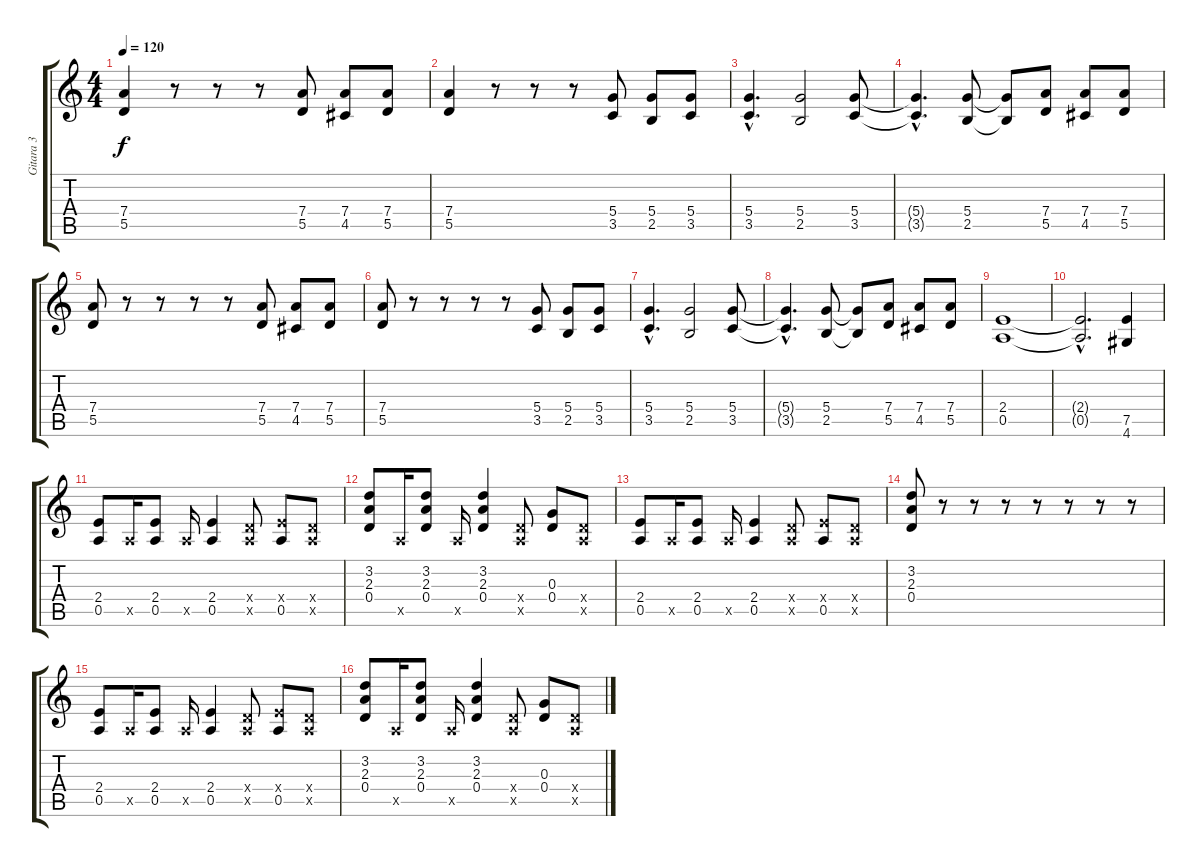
\track ("Gitara 3" "Gitara 3") {instrument distortionguitar}
\staff {score tabs}
\tuning (E4 B3 G3 D3 A2 E2) {hide}
\ts (4 4)
\tempo 120
\clef g2
\ks c
(7.4 5.5).4{dy f} r.8 r.8 r.8 (7.4 5.5).8 (7.4 4.5).8 (7.4 5.5).8 |
(7.4 5.5).4 r.8 r.8 r.8 (5.4 3.5).8 (5.4 2.5).8 (5.4 3.5).8 |
(5.4{hac} 3.5{hac}).4{d} (5.4 2.5).2 (5.4 3.5).8 |
(5.4{hac t} 3.5{hac t}).4{d} (5.4 2.5).8 (5.4{t} 2.5{t}).8 (7.4 5.5).8 (7.4 4.5).8 (7.4 5.5).8 |
(7.4 5.5).8 r.8 r.8 r.8 r.8 (7.4 5.5).8 (7.4 4.5).8 (7.4 5.5).8 |
(7.4 5.5).8 r.8 r.8 r.8 r.8 (5.4 3.5).8 (5.4 2.5).8 (5.4 3.5).8 |
(5.4{hac} 3.5{hac}).4{d} (5.4 2.5).2 (5.4 3.5).8 |
(5.4{hac t} 3.5{hac t}).4{d} (5.4 2.5).8 (5.4{t} 2.5{t}).8 (7.4 5.5).8 (7.4 4.5).8 (7.4 5.5).8 |
(2.4 0.5).1 |
(2.4{hac t} 0.5{hac t}).2{d} (7.5 4.6).4 |
(2.4 0.5).8 0.5{x}.16 (2.4 0.5).8 0.5{x}.16 (2.4 0.5).4 (0.4{x} 0.5{x}).8 (2.4{x} 0.5).8 (0.4{x} 0.5{x}).8 |
(3.2 2.3 0.4).8 0.5{x}.16 (3.2 2.3 0.4).8 0.5{x}.16 (3.2 2.3 0.4).4 (0.4{x} 0.5{x}).8 (0.3 0.4).8 (0.4{x} 0.5{x}).8 |
(2.4 0.5).8 0.5{x}.16 (2.4 0.5).8 0.5{x}.16 (2.4 0.5).4 (0.4{x} 0.5{x}).8 (2.4{x} 0.5).8 (0.4{x} 0.5{x}).8 |
(3.2 2.3 0.4).8 r.8 r.8 r.8 r.8 r.8 r.8 r.8 |
(2.4 0.5).8 0.5{x}.16 (2.4 0.5).8 0.5{x}.16 (2.4 0.5).4 (0.4{x} 0.5{x}).8 (2.4{x} 0.5).8 (0.4{x} 0.5{x}).8 |
(3.2 2.3 0.4).8 0.5{x}.16 (3.2 2.3 0.4).8 0.5{x}.16 (3.2 2.3 0.4).4 (0.4{x} 0.5{x}).8 (0.3 0.4).8 (0.4{x} 0.5{x}).8
